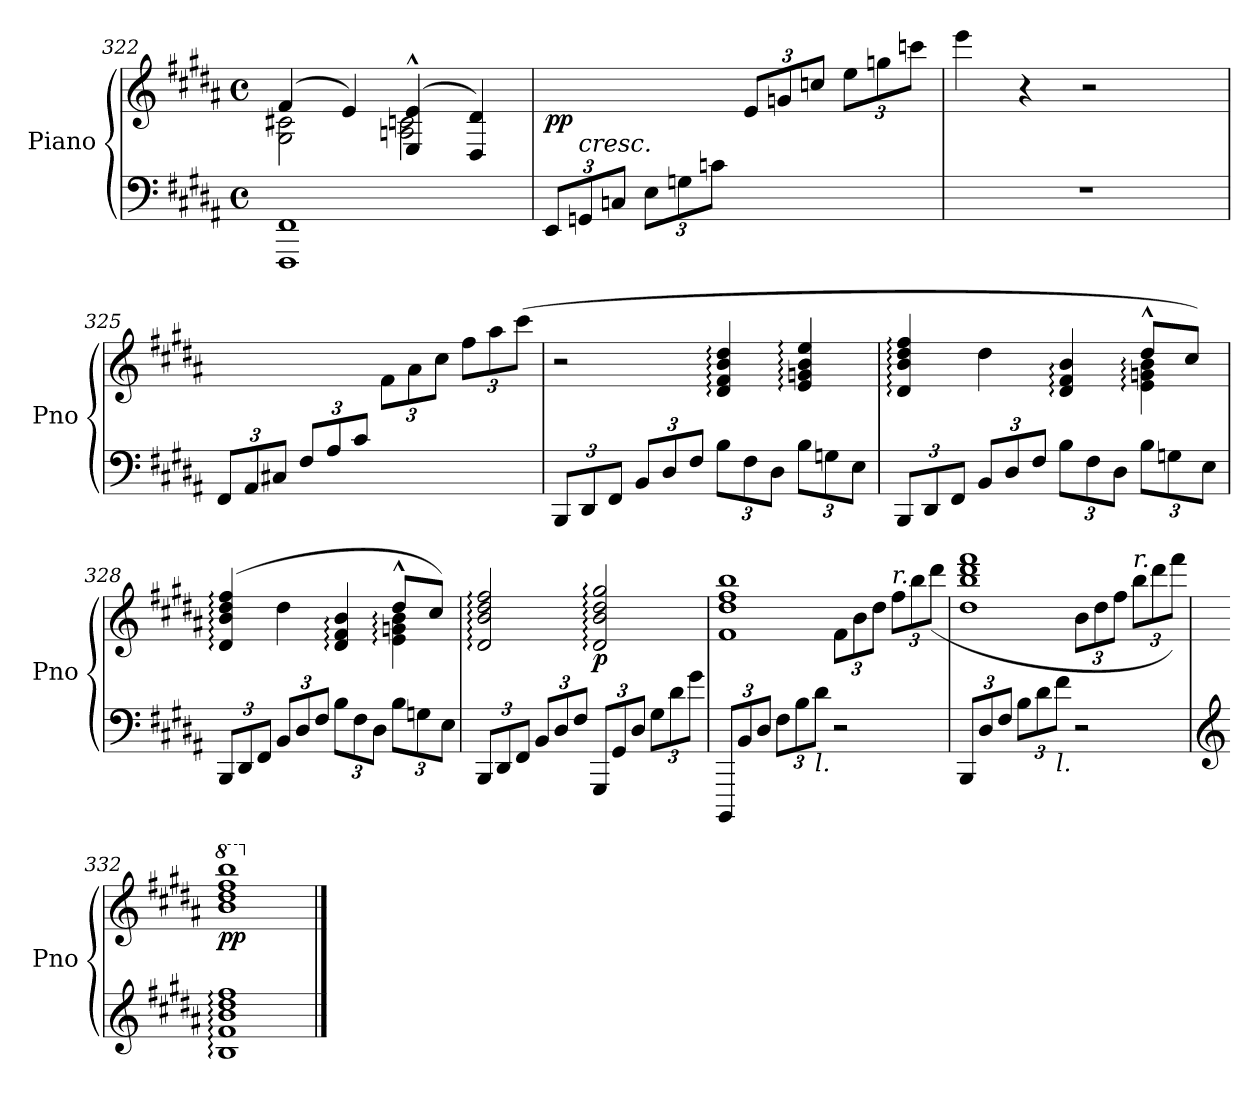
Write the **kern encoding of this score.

**kern	**kern	**dynam
*part1	*part1	*part1
*staff2	*staff1	*staff1/2
*I"Piano	*	*
*I'Pno	*	*
!!LO:LB:g=z
*clefF4	*clefG2	*
*k[f#c#g#d#a#]	*k[f#c#g#d#a#]	*
*M4/4	*M4/4	*
*met(c)	*met(c)	*
=322	=322	=322
*	*^	*
1FFF# 1FF#	(>4f#/	2G#\ 2c#X\	.
.	4e/)	.	.
.	(>4E/^^ 4e/^^	2An\ 2cn\	.
.	4D#/ 4d#/)	.	.
*	*v	*v	*
=323	=323	=323
*Xbrackettup	*	*
!	!	!LO:DY:b
(>12EE/L	2ryy	pp
!LO:TX:a:i:t=cresc.	!	!
12GGn/	.	.
12Cn/J	.	.
12E\L	.	.
12Gn\	.	.
12cn\J	.	.
*	*Xbrackettup	*
2ryy	12e/L	.
.	12gn/	.
.	12ccn/J	.
.	12ee\L	.
.	12ggn\	.
.	12cccn\J	.
=324	=324	=324
*^	*	*
1r	2rBByy	4eee\)	.
.	.	4r	.
.	4rBByy	2r	.
.	8rBByy	.	.
.	8rBByy	.	.
*v	*v	*	*
=325	=325	=325
(>12FF#/L	2ryy	.
12AA#/	.	.
12C#X/J	.	.
12F#/L	.	.
12A#/	.	.
12c#/J	.	.
2ryy	12f#\L	.
.	12a#\	.
.	12cc#\J	.
.	12ff#\L	.
.	12aa#\	.
.	(12ccc#\J	.
!!LO:LB:g=z
=326	=326	=326
12BBB/L	2r	.
12DD#/	.	.
12FF#/J	.	.
12BB/L	.	.
12D#/	.	.
12F#/J	.	.
12B\L	4d#/: 4f#/: 4b/: 4dd#/:	.
12F#\	.	.
12D#\J	.	.
12B\L	4e/: 4gn/: 4b/: 4ee/:	.
12Gn\	.	.
12E\J	.	.
=327	=327	=327
*	*^	*
12BBB/L	4d#/: 4b/: 4dd#/: 4ff#/:	2.ryy	.
12DD#/	.	.	.
12FF#/J	.	.	.
12BB/L	4dd#\	.	.
12D#/	.	.	.
12F#/J	.	.	.
12B\L	4d#/: 4f#/: 4b/:	.	.
12F#\	.	.	.
12D#\J	.	.	.
12B\L	8dd#^^/L	4e\: 4gn\: 4b\:	.
12Gn\	.	.	.
.	8cc#/J)	.	.
12E\J	.	.	.
=328	=328	=328	=328
12BBB/L	(>4d#/: 4b/: 4dd#/: 4ff#/:	2.ryy	.
12DD#/	.	.	.
12FF#/J	.	.	.
12BB/L	4dd#\	.	.
12D#/	.	.	.
12F#/J	.	.	.
12B\L	4d#/: 4f#/: 4b/:	.	.
12F#\	.	.	.
12D#\J	.	.	.
12B\L	8dd#^^/L	4e\: 4gn\: 4b\:	.
12Gn\	.	.	.
.	8cc#/J)	.	.
12E\J	.	.	.
*	*v	*v	*
!!LO:LB:g=z
=329	=329	=329
12BBB/L	2d#/: 2b/: 2dd#/: 2ff#/:	.
12DD#/	.	.
12FF#/J	.	.
12BB/L	.	.
12D#/	.	.
12F#/J	.	.
!	!	!LO:DY:b
12GGG#/L	2d#/: 2b/: 2dd#/: 2gg#/:	p
12GG#/	.	.
12D#/J	.	.
12G#\L	.	.
12d#\	.	.
12g#\J	.	.
=330	=330	=330
*	*^	*
(>12BBBB/L	1f# 1dd# 1ff# 1bb	2rgyy	.
12BB/	.	.	.
12D#/J	.	.	.
12F#\L	.	.	.
12B\	.	.	.
!LO:TX:b:i:t=l.	!	!	!
12d#\J	.	.	.
2r	.	12f#\L	.
.	.	12b\	.
.	.	12dd#\J	.
!	!	!LO:TX:a:i:t=r.	!
.	.	12ff#\L	.
.	.	12bb\	.
.	.	(12ddd#\J	.
=331	=331	=331	=331
12BBB/L	1dd# 1bb 1ddd# 1fff#	2rgyy	.
12D#/	.	.	.
12F#/J	.	.	.
12B\L	.	.	.
12d#\	.	.	.
!LO:TX:b:i:t=l.	!	!	!
12f#\J	.	.	.
2r	.	12b\L	.
.	.	12dd#\	.
.	.	12ff#\J	.
!	!	!LO:TX:a:i:t=r.	!
.	.	12bb\L	.
.	.	12ddd#\	.
.	.	12fff#\J)	.
*	*v	*v	*
=332	=332	=332
*clefG2	*	*
*	*8va	*
*	*^	*
!	!	!	!LO:DY:b
*	*v	*v	*
1B: 1f#: 1b: 1dd#: 1ff#:	1bb 1ddd# 1fff# 1bbb	pp
*	*X8va	*
==	==	==
*-	*-	*-
